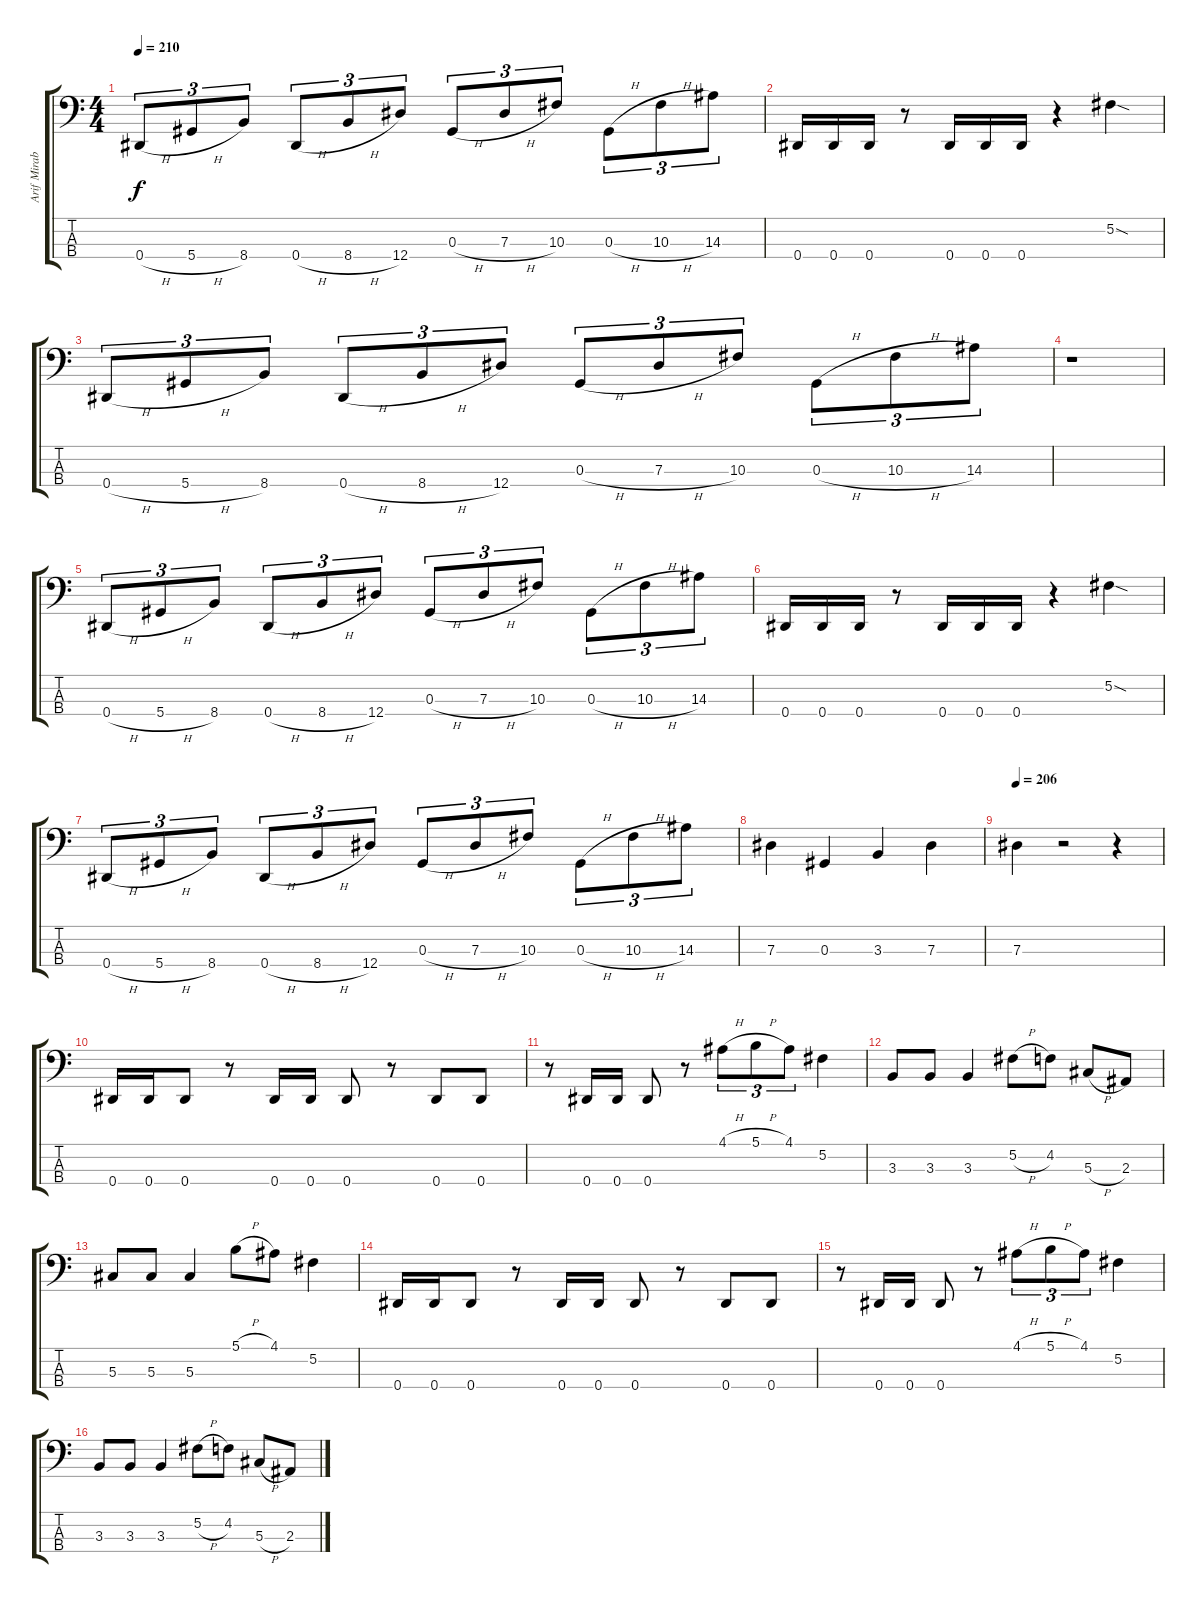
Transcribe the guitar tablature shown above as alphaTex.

\track ("Arif Mirabdolbaghi" "Arif Mirab") {instrument electricbassfinger}
\staff {score tabs}
\tuning (Gb2 Db2 Ab1 Eb1) {hide}
\ts (4 4)
\tempo 210
\clef f4
\ks c
0.4{h}.8{tu (3 2) dy f instrument electricbassfinger} 5.4{h}.8{tu (3 2)} 8.4.8{tu (3 2)} 0.4{h}.8{tu (3 2)} 8.4{h}.8{tu (3 2)} 12.4.8{tu (3 2)} 0.3{h}.8{tu (3 2)} 7.3{h}.8{tu (3 2)} 10.3.8{tu (3 2)} 0.3{h}.8{tu (3 2)} 10.3{h}.8{tu (3 2)} 14.3.8{tu (3 2)} |
0.4.16 0.4.16 0.4.16 r.8 0.4.16 0.4.16 0.4.16 r.4 5.2{sod}.4 |
0.4{h}.8{tu (3 2)} 5.4{h}.8{tu (3 2)} 8.4.8{tu (3 2)} 0.4{h}.8{tu (3 2)} 8.4{h}.8{tu (3 2)} 12.4.8{tu (3 2)} 0.3{h}.8{tu (3 2)} 7.3{h}.8{tu (3 2)} 10.3.8{tu (3 2)} 0.3{h}.8{tu (3 2)} 10.3{h}.8{tu (3 2)} 14.3.8{tu (3 2)} |
r.1 |
0.4{h}.8{tu (3 2)} 5.4{h}.8{tu (3 2)} 8.4.8{tu (3 2)} 0.4{h}.8{tu (3 2)} 8.4{h}.8{tu (3 2)} 12.4.8{tu (3 2)} 0.3{h}.8{tu (3 2)} 7.3{h}.8{tu (3 2)} 10.3.8{tu (3 2)} 0.3{h}.8{tu (3 2)} 10.3{h}.8{tu (3 2)} 14.3.8{tu (3 2)} |
0.4.16 0.4.16 0.4.16 r.8 0.4.16 0.4.16 0.4.16 r.4 5.2{sod}.4 |
0.4{h}.8{tu (3 2)} 5.4{h}.8{tu (3 2)} 8.4.8{tu (3 2)} 0.4{h}.8{tu (3 2)} 8.4{h}.8{tu (3 2)} 12.4.8{tu (3 2)} 0.3{h}.8{tu (3 2)} 7.3{h}.8{tu (3 2)} 10.3.8{tu (3 2)} 0.3{h}.8{tu (3 2)} 10.3{h}.8{tu (3 2)} 14.3.8{tu (3 2)} |
7.3.4 0.3.4 3.3.4 7.3.4 |
\tempo 206
7.3.4 r.2 r.4 |
0.4.16 0.4.16 0.4.8 r.8 0.4.16 0.4.16 0.4.8 r.8 0.4.8 0.4.8 |
r.8 0.4.16 0.4.16 0.4.8 r.8 4.1{h}.8{tu (3 2)} 5.1{h}.8{tu (3 2)} 4.1.8{tu (3 2)} 5.2.4 |
3.3.8 3.3.8 3.3.4 5.2{h}.8 4.2.8 5.3{h}.8 2.3.8 |
5.3.8 5.3.8 5.3.4 5.1{h}.8 4.1.8 5.2.4 |
0.4.16 0.4.16 0.4.8 r.8 0.4.16 0.4.16 0.4.8 r.8 0.4.8 0.4.8 |
r.8 0.4.16 0.4.16 0.4.8 r.8 4.1{h}.8{tu (3 2)} 5.1{h}.8{tu (3 2)} 4.1.8{tu (3 2)} 5.2.4 |
3.3.8 3.3.8 3.3.4 5.2{h}.8 4.2.8 5.3{h}.8 2.3.8
